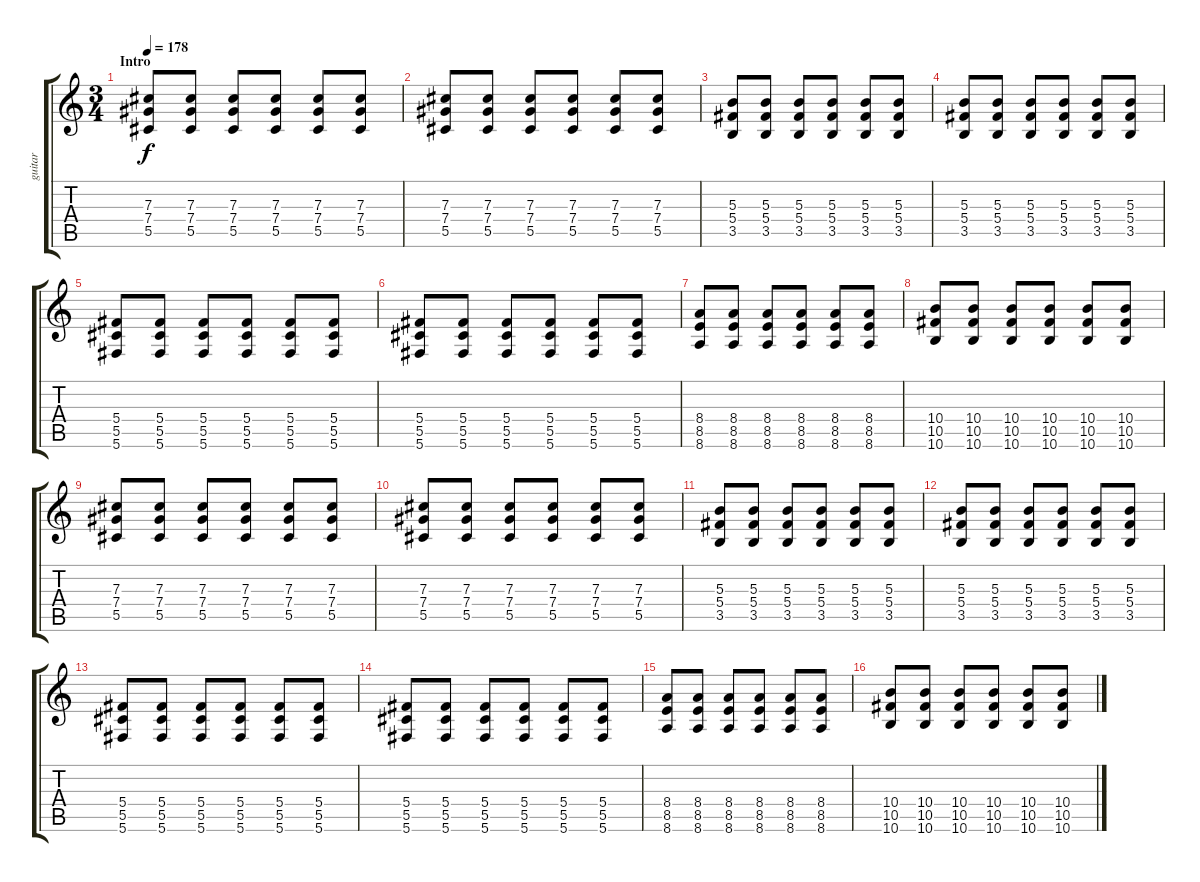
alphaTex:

\track ("guitar" "guitar") {instrument distortionguitar}
\staff {score tabs}
\tuning (Eb4 Bb3 Gb3 Db3 Ab2 Db2) {hide}
\ts (3 4)
\section ("" "Intro")
\tempo 178
\clef g2
\ks c
(7.3 7.4 5.5).8{txt "" dy f instrument distortionguitar} (7.3 7.4 5.5).8 (7.3 7.4 5.5).8 (7.3 7.4 5.5).8 (7.3 7.4 5.5).8 (7.3 7.4 5.5).8 |
(7.3 7.4 5.5).8 (7.3 7.4 5.5).8 (7.3 7.4 5.5).8 (7.3 7.4 5.5).8 (7.3 7.4 5.5).8 (7.3 7.4 5.5).8 |
(5.3 5.4 3.5).8 (5.3 5.4 3.5).8 (5.3 5.4 3.5).8 (5.3 5.4 3.5).8 (5.3 5.4 3.5).8 (5.3 5.4 3.5).8 |
(5.3 5.4 3.5).8 (5.3 5.4 3.5).8 (5.3 5.4 3.5).8 (5.3 5.4 3.5).8 (5.3 5.4 3.5).8 (5.3 5.4 3.5).8 |
(5.4 5.5 5.6).8 (5.4 5.5 5.6).8 (5.4 5.5 5.6).8 (5.4 5.5 5.6).8 (5.4 5.5 5.6).8 (5.4 5.5 5.6).8 |
(5.4 5.5 5.6).8 (5.4 5.5 5.6).8 (5.4 5.5 5.6).8 (5.4 5.5 5.6).8 (5.4 5.5 5.6).8 (5.4 5.5 5.6).8 |
(8.4 8.5 8.6).8 (8.4 8.5 8.6).8 (8.4 8.5 8.6).8 (8.4 8.5 8.6).8 (8.4 8.5 8.6).8 (8.4 8.5 8.6).8 |
(10.4 10.5 10.6).8 (10.4 10.5 10.6).8 (10.4 10.5 10.6).8 (10.4 10.5 10.6).8 (10.4 10.5 10.6).8 (10.4 10.5 10.6).8 |
(7.3 7.4 5.5).8 (7.3 7.4 5.5).8 (7.3 7.4 5.5).8 (7.3 7.4 5.5).8 (7.3 7.4 5.5).8 (7.3 7.4 5.5).8 |
(7.3 7.4 5.5).8 (7.3 7.4 5.5).8 (7.3 7.4 5.5).8 (7.3 7.4 5.5).8 (7.3 7.4 5.5).8 (7.3 7.4 5.5).8 |
(5.3 5.4 3.5).8 (5.3 5.4 3.5).8 (5.3 5.4 3.5).8 (5.3 5.4 3.5).8 (5.3 5.4 3.5).8 (5.3 5.4 3.5).8 |
(5.3 5.4 3.5).8 (5.3 5.4 3.5).8 (5.3 5.4 3.5).8 (5.3 5.4 3.5).8 (5.3 5.4 3.5).8 (5.3 5.4 3.5).8 |
(5.4 5.5 5.6).8 (5.4 5.5 5.6).8 (5.4 5.5 5.6).8 (5.4 5.5 5.6).8 (5.4 5.5 5.6).8 (5.4 5.5 5.6).8 |
(5.4 5.5 5.6).8 (5.4 5.5 5.6).8 (5.4 5.5 5.6).8 (5.4 5.5 5.6).8 (5.4 5.5 5.6).8 (5.4 5.5 5.6).8 |
(8.4 8.5 8.6).8 (8.4 8.5 8.6).8 (8.4 8.5 8.6).8 (8.4 8.5 8.6).8 (8.4 8.5 8.6).8 (8.4 8.5 8.6).8 |
(10.4 10.5 10.6).8 (10.4 10.5 10.6).8 (10.4 10.5 10.6).8 (10.4 10.5 10.6).8 (10.4 10.5 10.6).8 (10.4 10.5 10.6).8
